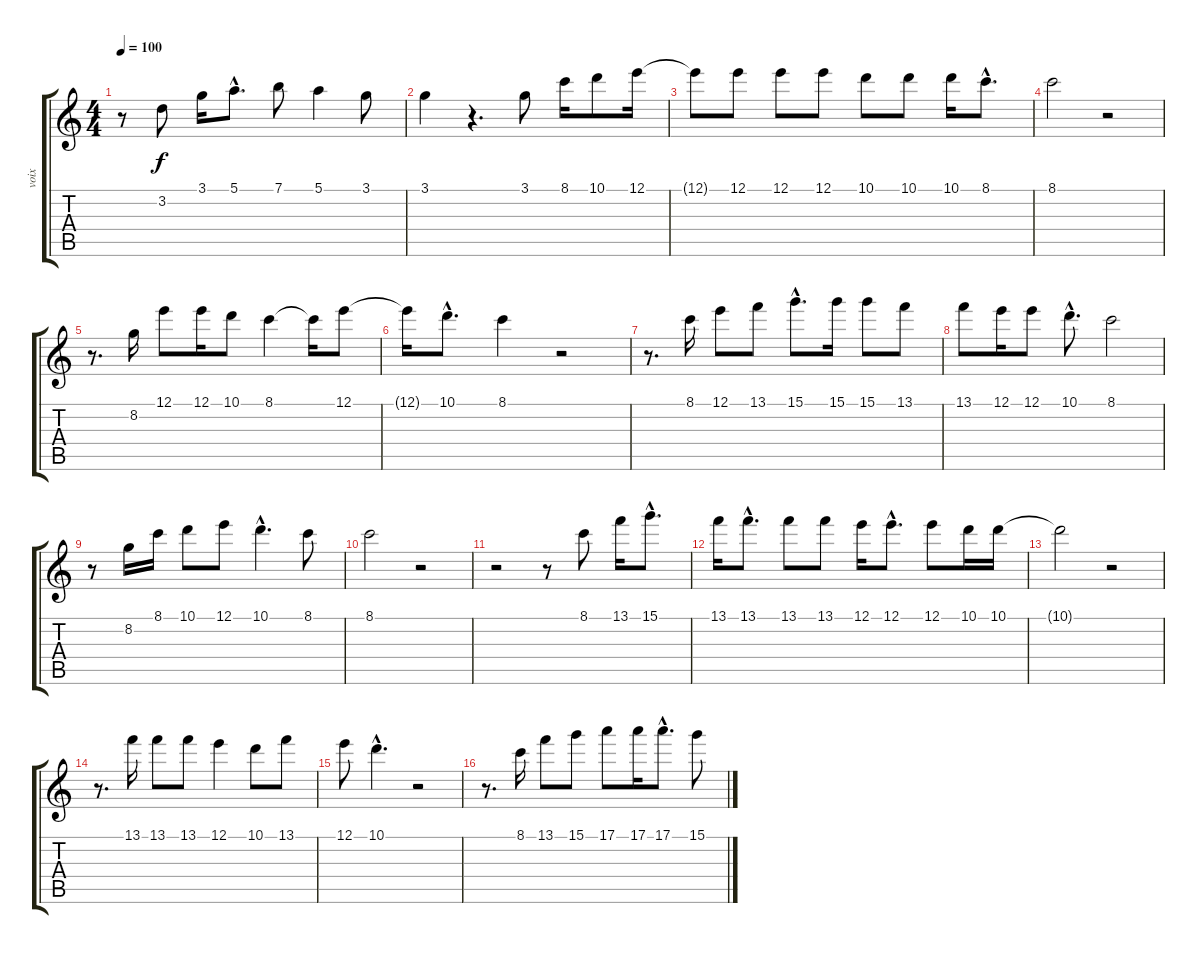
\track ("voix" "voix") {instrument acousticguitarnylon}
\staff {score tabs}
\tuning (E4 B3 G3 D3 A2 E2) {hide}
\ts (4 4)
\tempo 100
\clef g2
\ks c
r.8{dy f} 3.2.8 3.1.16 5.1{hac}.8{d} 7.1.8 5.1.4 3.1.8 |
3.1.4 r.4{d} 3.1.8 8.1.16 10.1.8 12.1.16 |
12.1{t}.8 12.1.8 12.1.8 12.1.8 10.1.8 10.1.8 10.1.16 8.1{hac}.8{d} |
8.1.2 r.2 |
r.8{d} 8.2.16 12.1.8 12.1.16 10.1.8 8.1.4 8.1{t}.16 12.1.8 |
12.1{t}.16 10.1{hac}.8{d} 8.1.4 r.2 |
r.8{d} 8.1.16 12.1.8 13.1.8 15.1{hac}.8{d} 15.1.16 15.1.8 13.1.8 |
13.1.8 12.1.16 12.1.8 10.1{hac}.8{d} 8.1.2 |
r.8 8.2.16 8.1.16 10.1.8 12.1.8 10.1{hac}.4{d} 8.1.8 |
8.1.2 r.2 |
r.2 r.8 8.1.8 13.1.16 15.1{hac}.8{d} |
13.1.16 13.1{hac}.8{d} 13.1.8 13.1.8 12.1.16 12.1{hac}.8{d} 12.1.8 10.1.16 10.1.16 |
10.1{t}.2 r.2 |
r.8{d} 13.1.16 13.1.8 13.1.8 12.1.4 10.1.8 13.1.8 |
12.1.8 10.1{hac}.4{d} r.2 |
r.8{d} 8.1.16 13.1.8 15.1.8 17.1.8 17.1.16 17.1{hac}.8{d} 15.1.8
